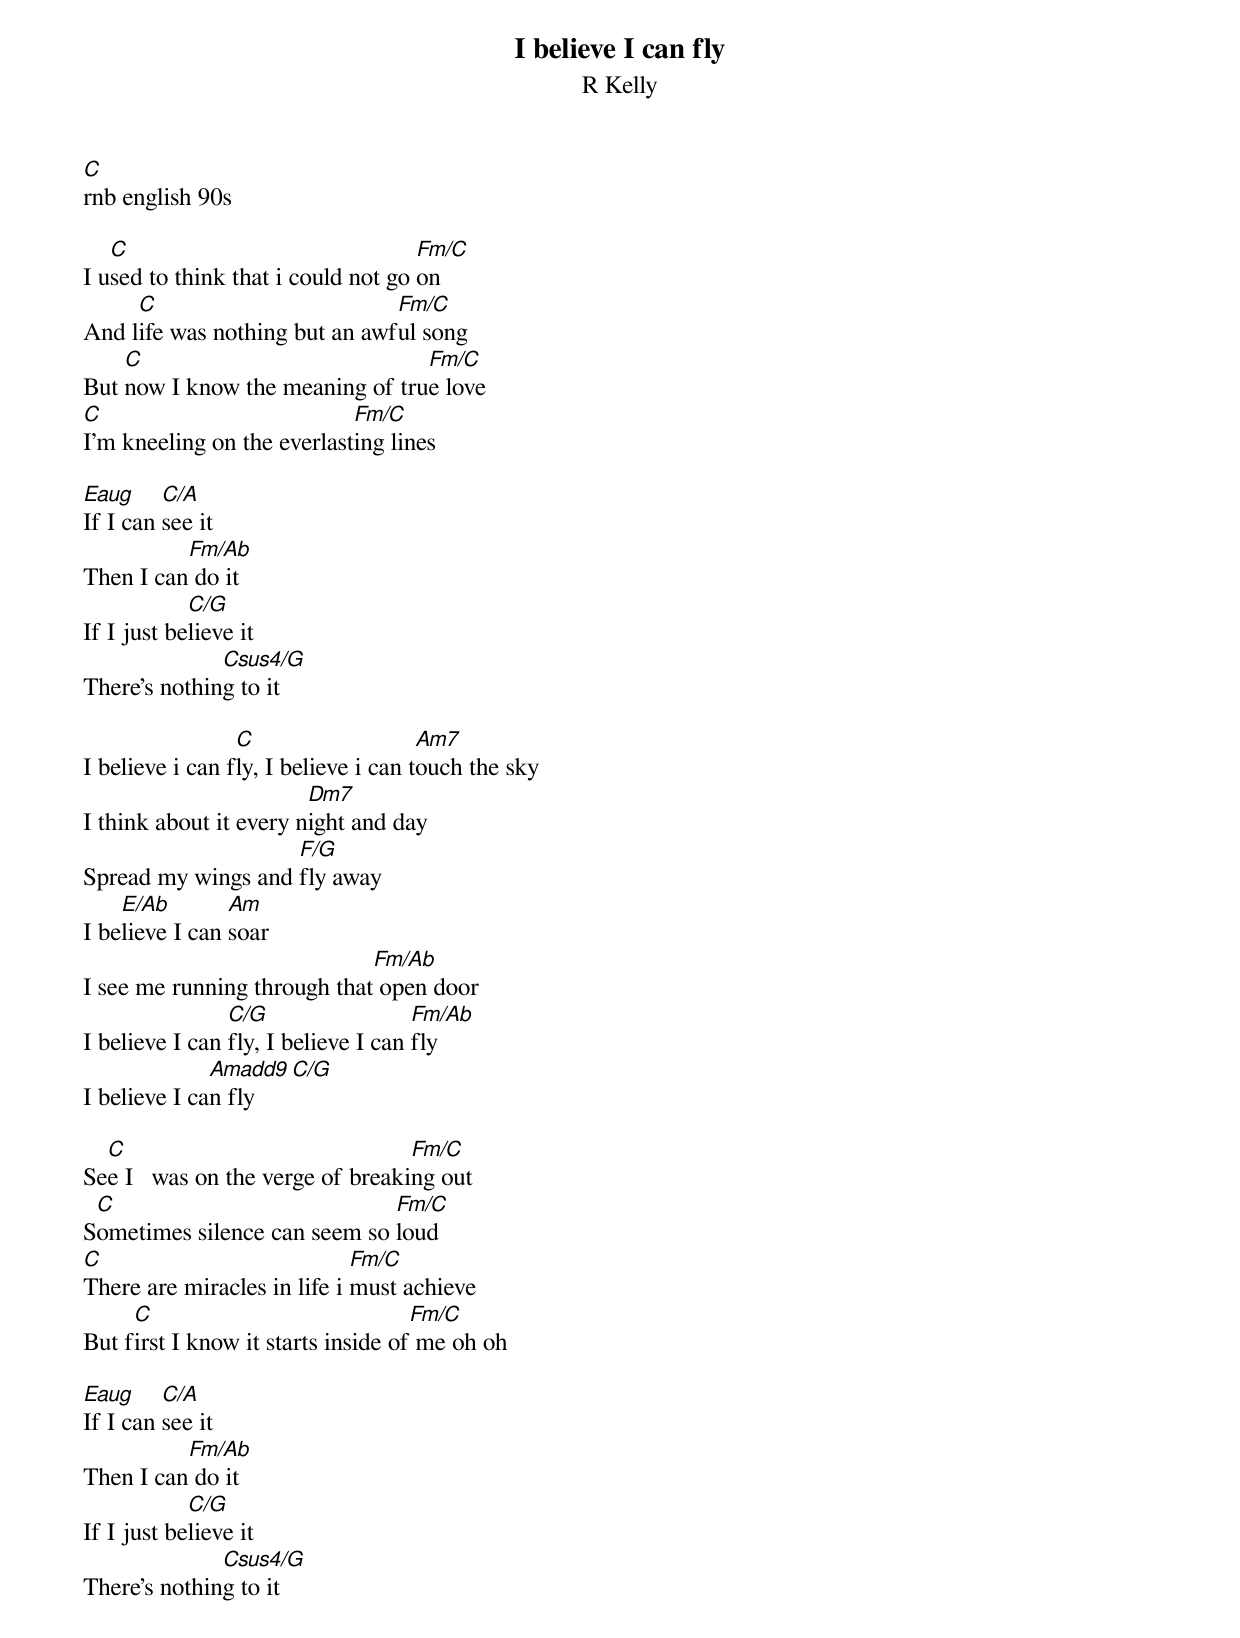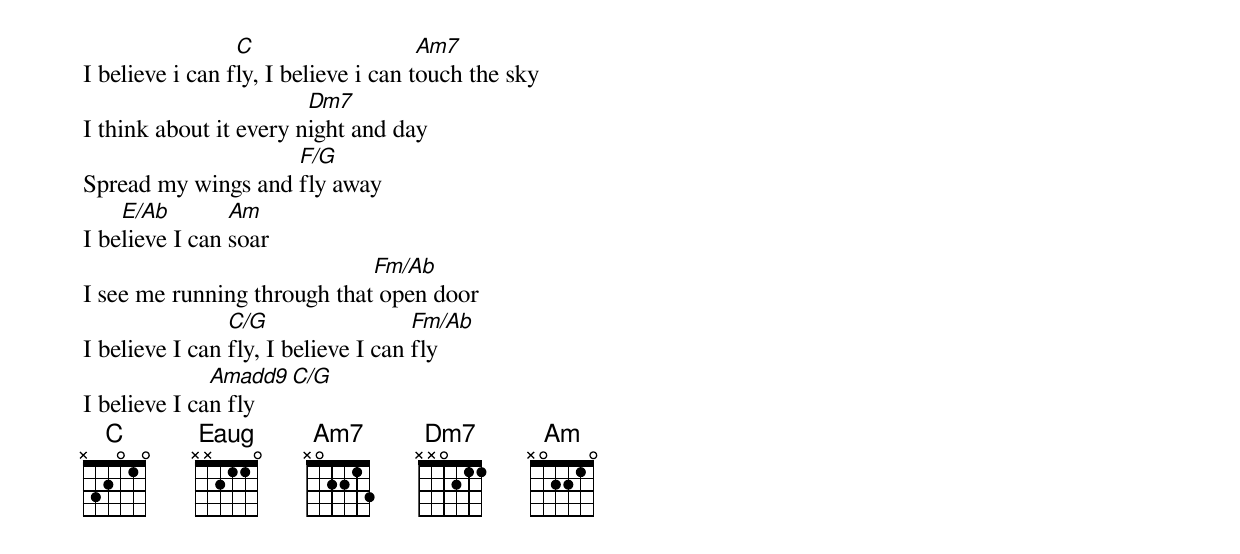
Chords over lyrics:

I believe I can fly
R Kelly
C
rnb english 90s

   C                                Fm/C
I used to think that i could not go on
     C                         Fm/C
And life was nothing but an awful song
    C                            Fm/C
But now I know the meaning of true love
C                           Fm/C
I'm kneeling on the everlasting lines

Eaug     C/A
If I can see it
          Fm/Ab
Then I can do it
            C/G
If I just believe it
              Csus4/G
There's nothing to it

                 C                    Am7
I believe i can fly, I believe i can touch the sky
                        Dm7
I think about it every night and day
                    F/G
Spread my wings and fly away
    E/Ab        Am
I believe I can soar
                             Fm/Ab
I see me running through that open door
                C/G                  Fm/Ab
I believe I can fly, I believe I can fly
              Amadd9    C/G
I believe I can fly

  C                               Fm/C
See I   was on the verge of breaking out
 C                            Fm/C
Sometimes silence can seem so loud
C                            Fm/C
There are miracles in life i must achieve
     C                              Fm/C
But first I know it starts inside of me oh oh

Eaug     C/A
If I can see it
          Fm/Ab
Then I can do it
            C/G
If I just believe it
              Csus4/G
There's nothing to it

                 C                    Am7
I believe i can fly, I believe i can touch the sky
                        Dm7
I think about it every night and day
                    F/G
Spread my wings and fly away
    E/Ab        Am
I believe I can soar
                             Fm/Ab
I see me running through that open door
                C/G                  Fm/Ab
I believe I can fly, I believe I can fly
              Amadd9    C/G
I believe I can fly
